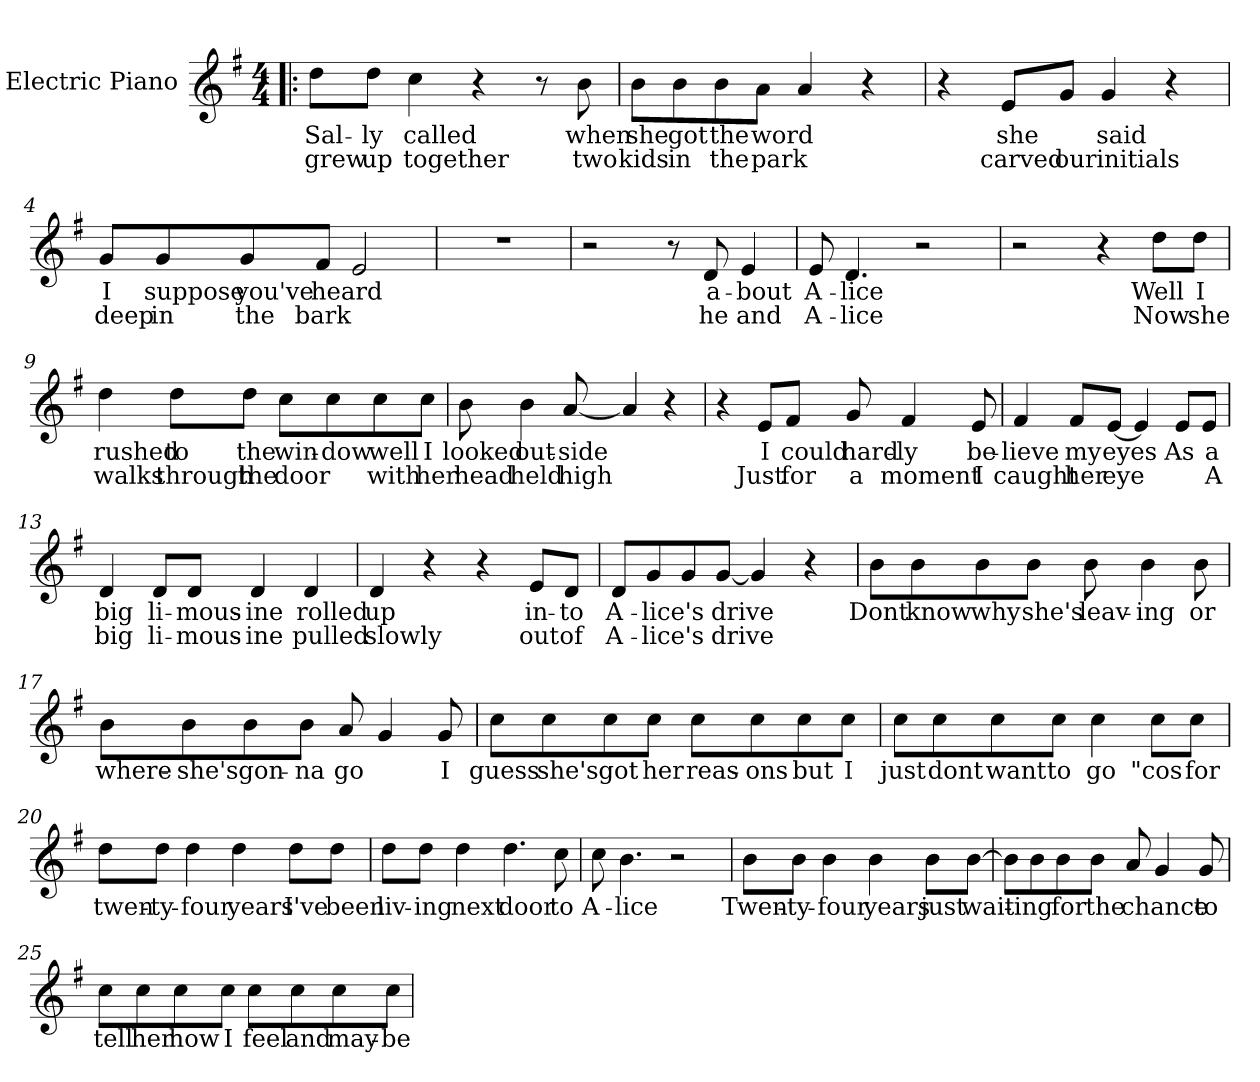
**kern	**text	**text
*part1	*part1	*part1
*staff1	*staff1	*staff1
*I"Electric Piano	*	*
*I'E.Pno	*	*
*clefG2	*	*
*k[f#]	*	*
*G:	*	*
*M4/4	*	*
=1!|:	=1!|:	=1!|:
8dd\L	Sal-	grew
8dd\J	-ly	up
4cc\	called	together
4r	.	.
8r	.	.
8b\	when	two
=2	=2	=2
8b\L	she	kids
8b\	got	in
8b\	the	the
8a\J	word	park
4a/	.	.
4r	.	.
=3	=3	=3
4r	.	.
8e/L	she	carved
8g/J	.	our
4g/	said	initials
4r	.	.
=4	=4	=4
8g/L	I	deep
8g/	suppose	in
8g/	you've	the
8f#/J	heard	bark
2e/	.	.
!!LO:LB:g=z
=5	=5	=5
1r	.	.
=6	=6	=6
2r	.	.
8r	.	.
8d/	a-	he
4e/	-bout	and
=7	=7	=7
8e/	A-	A-
4.d/	-lice	-lice
2r	.	.
=8	=8	=8
2r	.	.
4r	.	.
8dd\L	Well	Now
8dd\J	I	she
!!LO:LB:g=z
=9	=9	=9
4dd\	rushed	walks
8dd\L	to	through
8dd\J	the	the
8cc\L	win-	door
8cc\	-dow	.
8cc\	well	with
8cc\J	I	her
=10	=10	=10
8b\	looked	head
4b\	out-	held
[8a/	side	high
4a/]	.	.
4r	.	.
=11	=11	=11
4r	.	.
8e/L	I	Just
8f#/J	could	for
8g/	hard-	a
4f#/	-ly	moment
8e/	be-	I
=12	=12	=12
4f#/	-lieve	caught
8f#/L	my	her
[8e/J	eyes	eye
4e/]	.	.
8e/L	As	.
8e/J	a	A
!!LO:LB:g=z
=13	=13	=13
4d/	big	big
8d/L	li-	li-
8d/J	-mous-	-mous-
4d/	-ine	-ine
4d/	rolled	pulled
=14	=14	=14
4d/	up	slowly
4r	.	.
4r	.	.
8e/L	in-	out
8d/J	-to	of
=15	=15	=15
8d/L	A-	A-
8g/	-lice's	-lice's
8g/	.	.
[8g/J	drive	drive
4g/]	.	.
4r	.	.
=16	=16	=16
8b\L	Dont	.
8b\	know	.
8b\	why	.
8b\J	she's	.
8b\	leav-	.
4b\	-ing	.
8b\	or	.
!!LO:LB:g=z
=17	=17	=17
8b\L	where-	.
8b\	-she's	.
8b\	gon-	.
8b\J	-na	.
8a/	go	.
4g/	.	.
8g/	I	.
=18	=18	=18
8cc\L	guess	.
8cc\	she's	.
8cc\	got	.
8cc\J	her	.
8cc\L	reas-	.
8cc\	-ons	.
8cc\	but	.
8cc\J	I	.
=19	=19	=19
8cc\L	just	.
8cc\	dont	.
8cc\	want	.
8cc\J	to	.
4cc\	go	.
8cc\L	"cos	.
8cc\J	for	.
=20	=20	=20
8dd\L	twen-	.
8dd\J	-ty-	.
4dd\	-four	.
4dd\	years	.
8dd\L	I've	.
8dd\J	been	.
!!LO:LB:g=z
=21	=21	=21
8dd\L	liv-	.
8dd\J	-ing	.
4dd\	next	.
4.dd\	door	.
8cc\	to	.
=22	=22	=22
8cc\	A-	.
4.b\	-lice	.
2r	.	.
=23	=23	=23
8b\L	Twen-	.
8b\J	-ty-	.
4b\	-four	.
4b\	years	.
8b\L	just	.
[8b\J	wait-	.
=24	=24	=24
8b\L]	.	.
8b\	-ing	.
8b\	for	.
8b\J	the	.
8a/	chance	.
4g/	.	.
8g/	to	.
!!LO:LB:g=z
=25	=25	=25
8cc\L	tell	.
8cc\	her	.
8cc\	how	.
8cc\J	I	.
8cc\L	feel	.
8cc\	and	.
8cc\	may-	.
8cc\J	-be	.
=	=	=
*-	*-	*-
